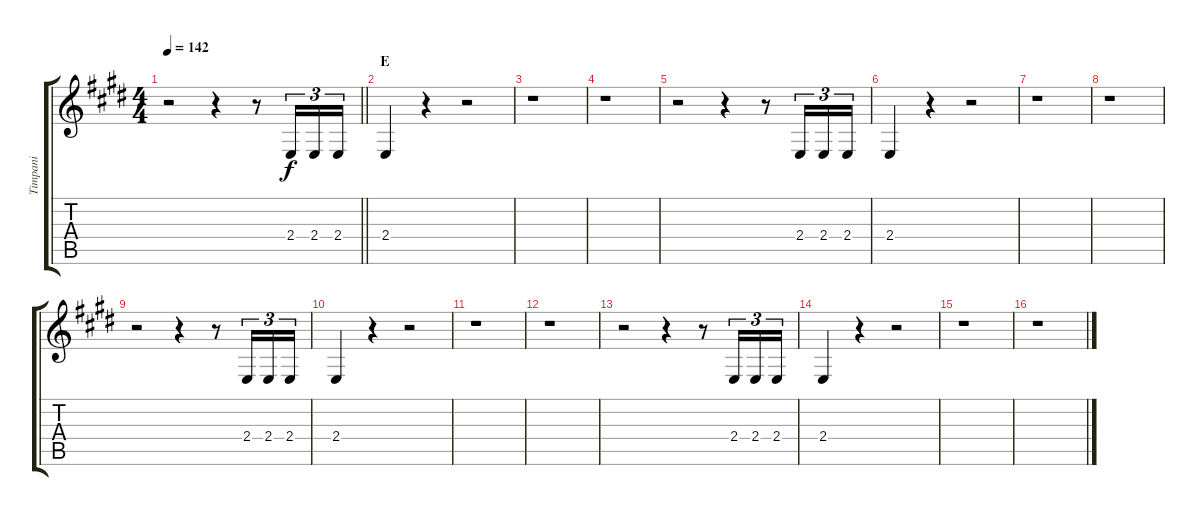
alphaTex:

\track ("Timpani" "Timpani") {instrument timpani}
\staff {score tabs}
\tuning (E4 B3 G3 D3 A2 E2) {hide}
\ts (4 4)
\tempo 142
\clef g2
\barLineRight lightlight
\ks e
r.2{dy f} r.4 r.8 2.4.16{tu (3 2)} 2.4.16{tu (3 2)} 2.4.16{tu (3 2)} |
\section ("" "E")
2.4.4 r.4 r.2 |
r.1 |
r.1 |
r.2 r.4 r.8 2.4.16{tu (3 2)} 2.4.16{tu (3 2)} 2.4.16{tu (3 2)} |
2.4.4 r.4 r.2 |
r.1 |
r.1 |
r.2 r.4 r.8 2.4.16{tu (3 2)} 2.4.16{tu (3 2)} 2.4.16{tu (3 2)} |
2.4.4 r.4 r.2 |
r.1 |
r.1 |
r.2 r.4 r.8 2.4.16{tu (3 2)} 2.4.16{tu (3 2)} 2.4.16{tu (3 2)} |
2.4.4 r.4 r.2 |
r.1 |
r.1
